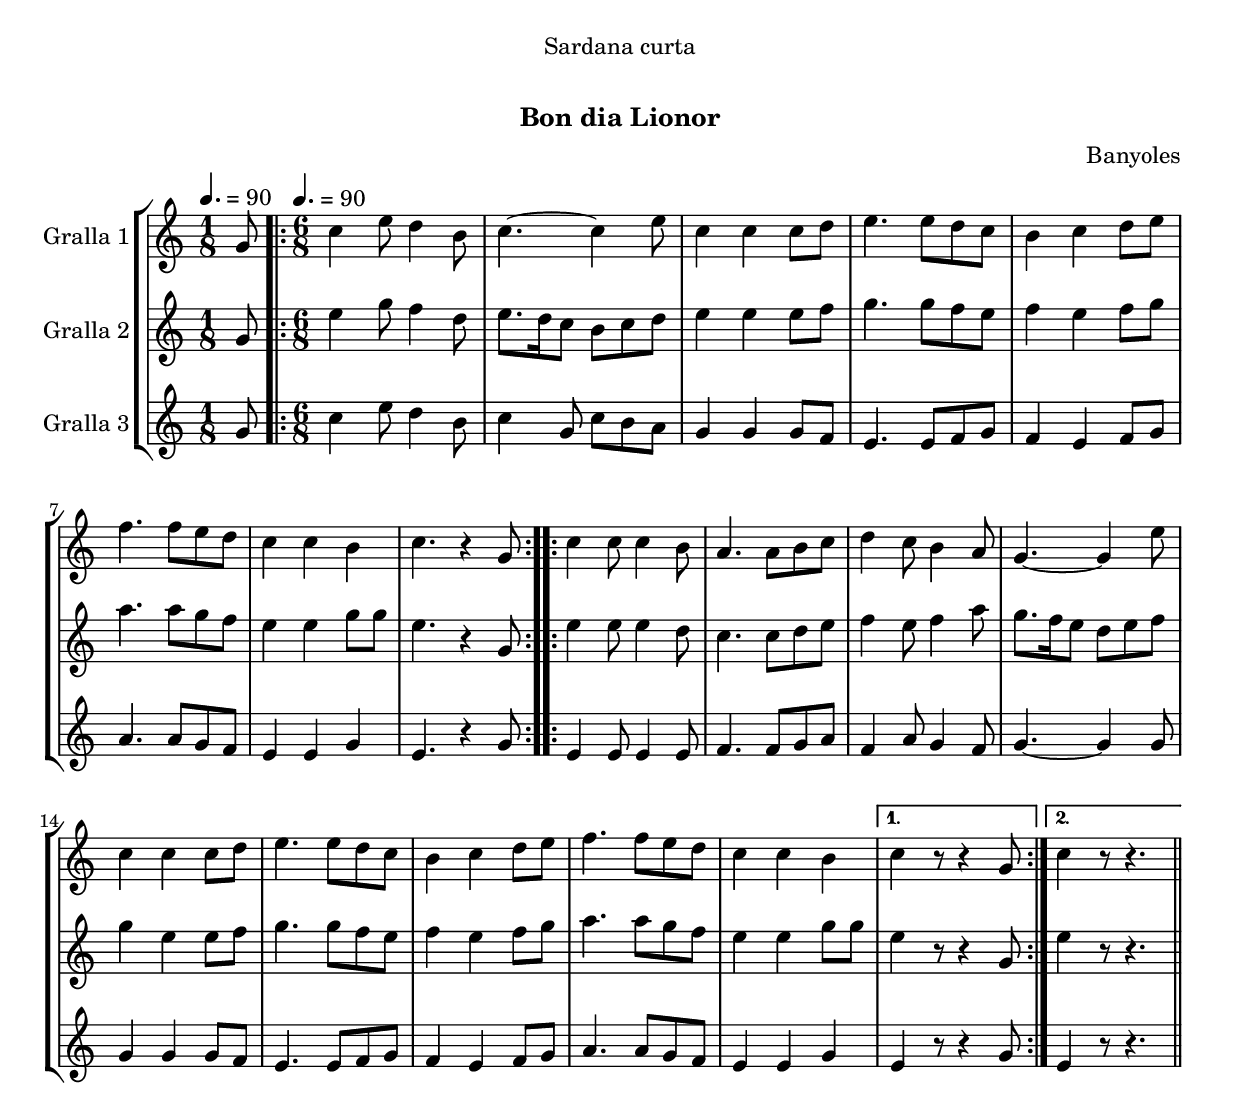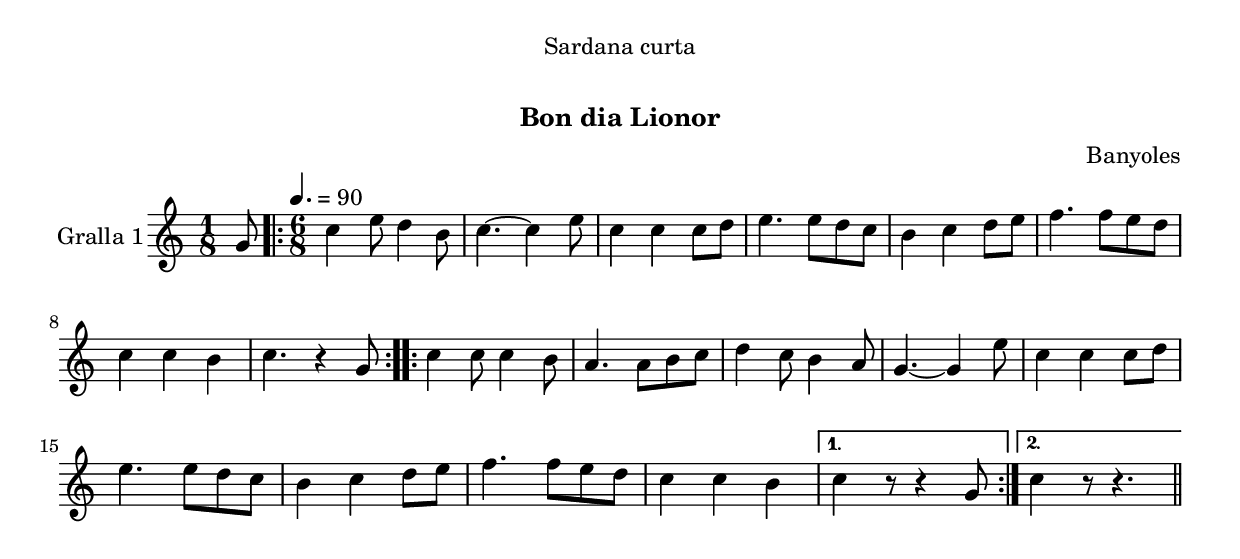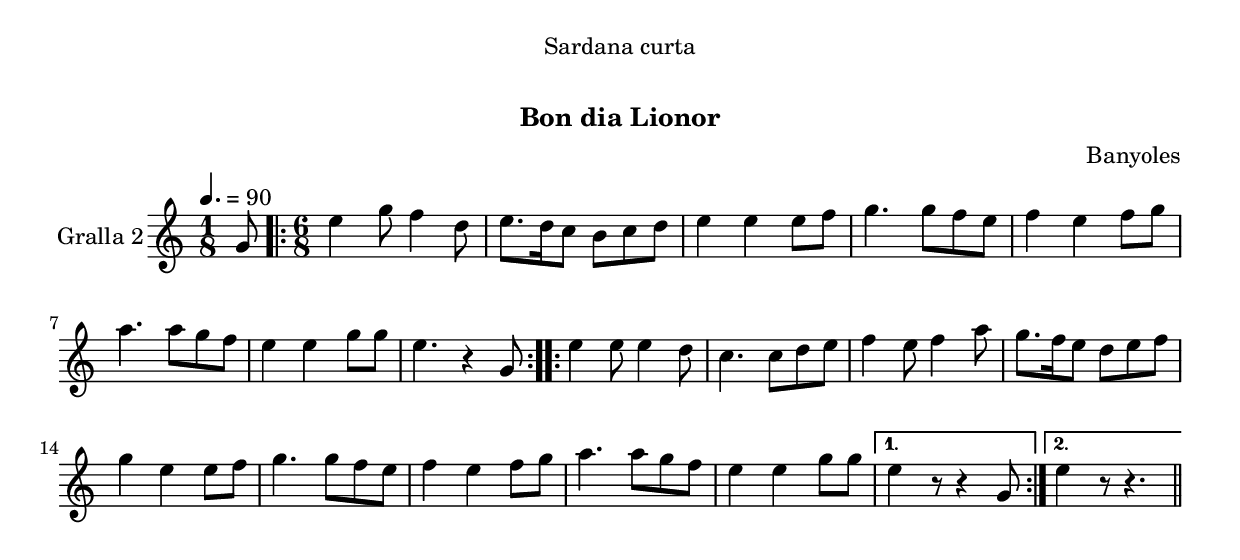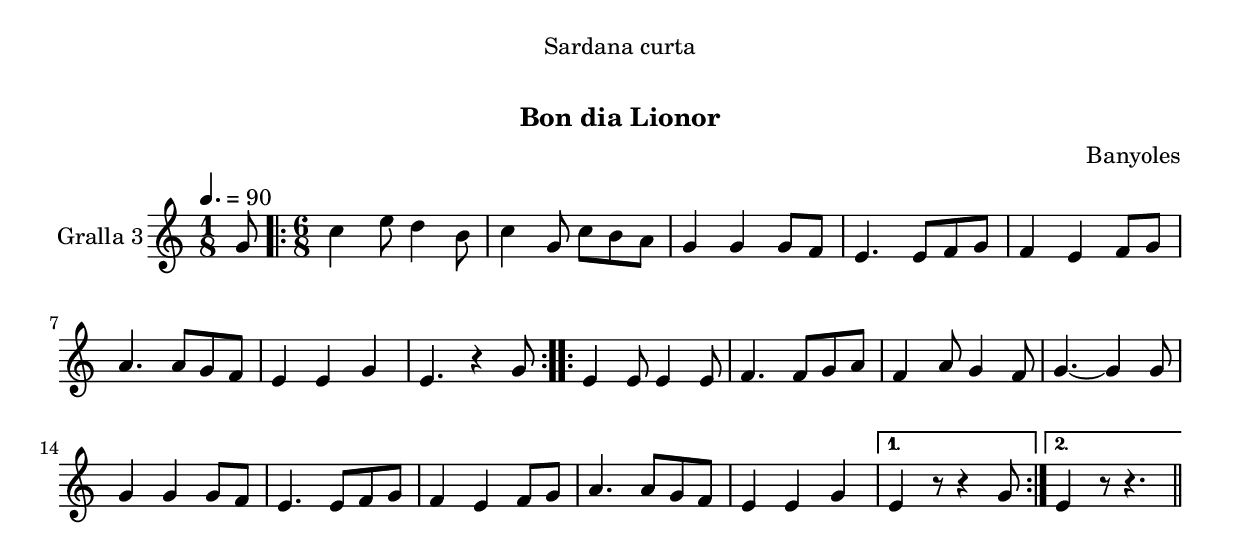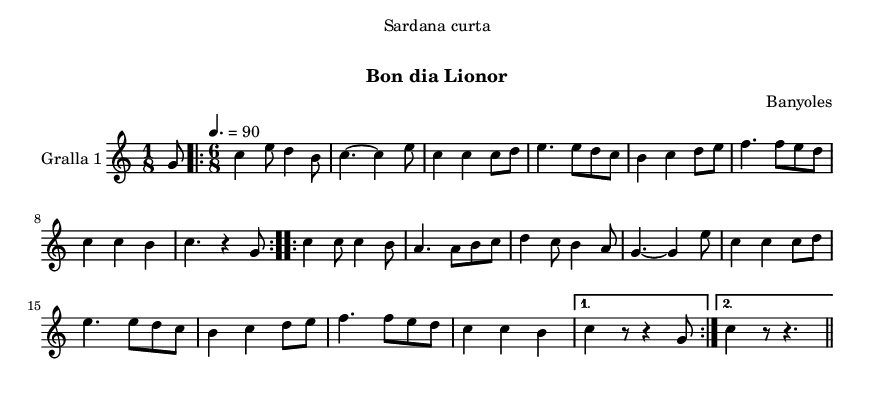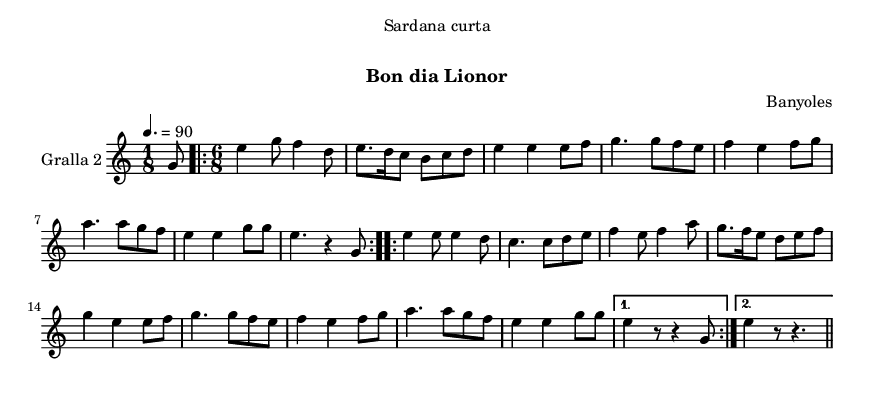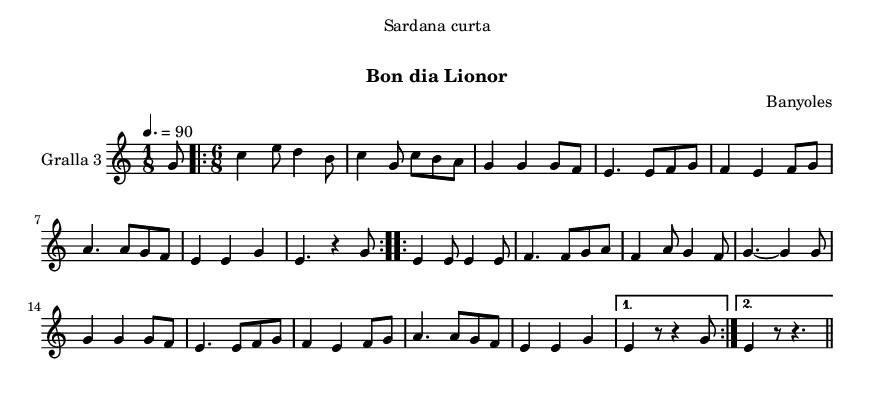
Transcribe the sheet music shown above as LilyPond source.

\version "2.16.0"

\header {
  dedication="Sardana curta"
  title="  "
  subtitle="Bon dia Lionor"
  subsubtitle=""
  poet=""
  meter=""
  piece=""
  composer="Banyoles"
  arranger=""
  opus=""
  instrument=""
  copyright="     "
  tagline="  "
}

liniaroAa =
\relative g'
{
  \clef treble
  \key c \major
  \time 1/8
  g8 \tempo 4. = 90  |
  \time 6/8   \repeat volta 2 { c4 e8 d4 b8  |
  c4. ~ c4 e8  |
  c4 c c8 d  |
  %05
  e4. e8 d c  |
  b4 c d8 e  |
  f4. f8 e d  |
  c4 c b  |
  c4. r4 g8  | }
  %10
  \repeat volta 2 { c4 c8 c4 b8  |
  a4. a8 b c  |
  d4 c8 b4 a8  |
  g4. ~ g4 e'8  |
  c4 c c8 d  |
  %15
  e4. e8 d c  |
  b4 c d8 e  |
  f4. f8 e d  |
  c4 c b }
  \alternative { { c4 r8 r4 g8 }
  %20
  { c4 r8 r4. } } \bar "||"
}

liniaroAb =
\relative g'
{
  \tempo 4. = 90
  \clef treble
  \key c \major
  \time 1/8
  g8  |
  \time 6/8   \repeat volta 2 { e'4 g8 f4 d8  |
  e8. d16 c8 b c d  |
  e4 e e8 f  |
  %05
  g4. g8 f e  |
  f4 e f8 g  |
  a4. a8 g f  |
  e4 e g8 g  |
  e4. r4 g,8  | }
  %10
  \repeat volta 2 { e'4 e8 e4 d8  |
  c4. c8 d e  |
  f4 e8 f4 a8  |
  g8. f16 e8 d e f  |
  g4 e e8 f  |
  %15
  g4. g8 f e  |
  f4 e f8 g  |
  a4. a8 g f  |
  e4 e g8 g }
  \alternative { { e4 r8 r4 g,8 }
  %20
  { e'4 r8 r4. } } \bar "||"
}

liniaroAc =
\relative g'
{
  \tempo 4. = 90
  \clef treble
  \key c \major
  \time 1/8
  g8  |
  \time 6/8   \repeat volta 2 { c4 e8 d4 b8  |
  c4 g8 c b a  |
  g4 g g8 f  |
  %05
  e4. e8 f g  |
  f4 e f8 g  |
  a4. a8 g f  |
  e4 e g  |
  e4. r4 g8  | }
  %10
  \repeat volta 2 { e4 e8 e4 e8  |
  f4. f8 g a  |
  f4 a8 g4 f8  |
  g4. ~ g4 g8  |
  g4 g g8 f  |
  %15
  e4. e8 f g  |
  f4 e f8 g  |
  a4. a8 g f  |
  e4 e g }
  \alternative { { e4 r8 r4 g8 }
  %20
  { e4 r8 r4. } } \bar "||"
}

\book {

\paper {
  print-page-number = false
}

\bookpart {
  \score {
    \new StaffGroup {
      \override Score.RehearsalMark #'self-alignment-X = #LEFT
      <<
        \new Staff \with {instrumentName = #"Gralla 1" } \liniaroAa
        \new Staff \with {instrumentName = #"Gralla 2" } \liniaroAb
        \new Staff \with {instrumentName = #"Gralla 3" } \liniaroAc
      >>
    }
    \layout {}
  }\score { \unfoldRepeats
    \new StaffGroup {
      \override Score.RehearsalMark #'self-alignment-X = #LEFT
      <<
        \new Staff \with {instrumentName = #"Gralla 1" } \liniaroAa
        \new Staff \with {instrumentName = #"Gralla 2" } \liniaroAb
        \new Staff \with {instrumentName = #"Gralla 3" } \liniaroAc
      >>
    }
    \midi {}
  }
}

\bookpart {
  \header {}
  \score {
    \new StaffGroup {
      \override Score.RehearsalMark #'self-alignment-X = #LEFT
      <<
        \new Staff \with {instrumentName = #"Gralla 1" } \liniaroAa
      >>
    }
    \layout {}
  }\score { \unfoldRepeats
    \new StaffGroup {
      \override Score.RehearsalMark #'self-alignment-X = #LEFT
      <<
        \new Staff \with {instrumentName = #"Gralla 1" } \liniaroAa
      >>
    }
    \midi {}
  }
}

\bookpart {
  \header {}
  \score {
    \new StaffGroup {
      \override Score.RehearsalMark #'self-alignment-X = #LEFT
      <<
        \new Staff \with {instrumentName = #"Gralla 2" } \liniaroAb
      >>
    }
    \layout {}
  }\score { \unfoldRepeats
    \new StaffGroup {
      \override Score.RehearsalMark #'self-alignment-X = #LEFT
      <<
        \new Staff \with {instrumentName = #"Gralla 2" } \liniaroAb
      >>
    }
    \midi {}
  }
}

\bookpart {
  \header {}
  \score {
    \new StaffGroup {
      \override Score.RehearsalMark #'self-alignment-X = #LEFT
      <<
        \new Staff \with {instrumentName = #"Gralla 3" } \liniaroAc
      >>
    }
    \layout {}
  }\score { \unfoldRepeats
    \new StaffGroup {
      \override Score.RehearsalMark #'self-alignment-X = #LEFT
      <<
        \new Staff \with {instrumentName = #"Gralla 3" } \liniaroAc
      >>
    }
    \midi {}
  }
}

}

\book {

\paper {
  print-page-number = false
  #(set-paper-size "a6landscape")
  #(layout-set-staff-size 14)
}

\bookpart {
  \header {}
  \score {
    \new StaffGroup {
      \override Score.RehearsalMark #'self-alignment-X = #LEFT
      <<
        \new Staff \with {instrumentName = #"Gralla 1" } \liniaroAa
      >>
    }
    \layout {}
  }
}

\bookpart {
  \header {}
  \score {
    \new StaffGroup {
      \override Score.RehearsalMark #'self-alignment-X = #LEFT
      <<
        \new Staff \with {instrumentName = #"Gralla 2" } \liniaroAb
      >>
    }
    \layout {}
  }
}

\bookpart {
  \header {}
  \score {
    \new StaffGroup {
      \override Score.RehearsalMark #'self-alignment-X = #LEFT
      <<
        \new Staff \with {instrumentName = #"Gralla 3" } \liniaroAc
      >>
    }
    \layout {}
  }
}

}

